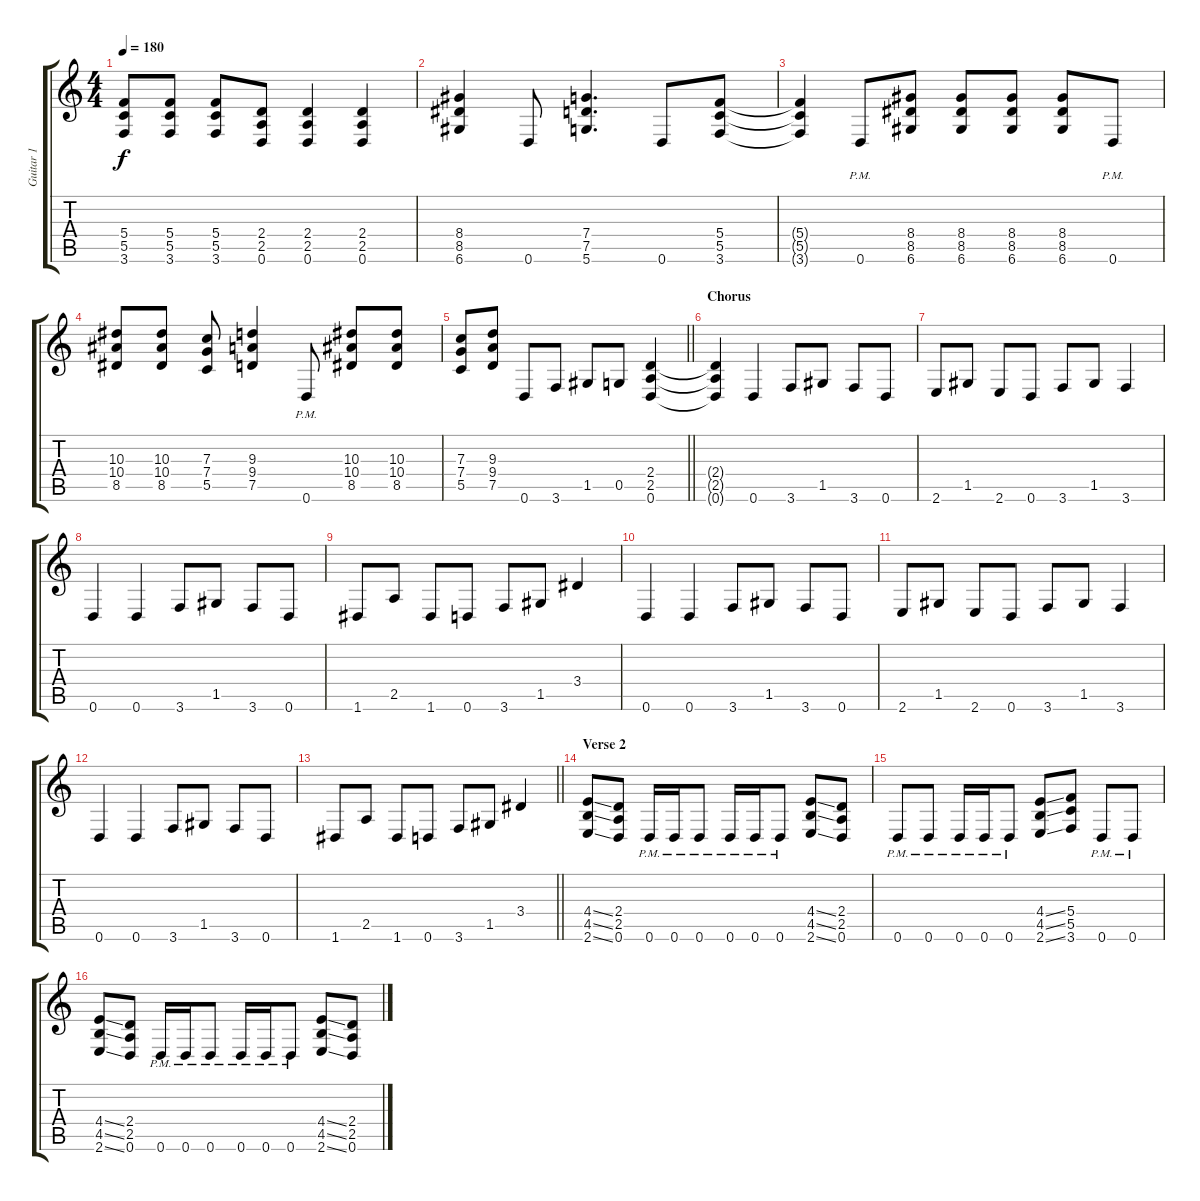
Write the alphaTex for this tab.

\track ("Guitar 1" "Guitar 1") {instrument distortionguitar}
\staff {score tabs}
\tuning (D4 A3 F3 C3 G2 D2) {hide}
\ts (4 4)
\tempo 180
\clef g2
\ks c
(5.4{t} 5.5{t} 3.6{t}).8{dy f} (5.4 5.5 3.6).8 (5.4 5.5 3.6).8 (2.4 2.5 0.6).8 (2.4 2.5 0.6).4 (2.4 2.5 0.6).4 |
(8.4 8.5 6.6).4 0.6.8 (7.4 7.5 5.6).4{d} 0.6.8 (5.4 5.5 3.6).8 |
(5.4{t} 5.5{t} 3.6{t}).4 0.6{pm}.8 (8.4 8.5 6.6).8 (8.4 8.5 6.6).8 (8.4 8.5 6.6).8 (8.4 8.5 6.6).8 0.6{pm}.8 |
(10.3 10.4 8.5).8 (10.3 10.4 8.5).8 (7.3 7.4 5.5).8 (9.3 9.4 7.5).4 0.6{pm}.8 (10.3 10.4 8.5).8 (10.3 10.4 8.5).8 |
\barLineRight lightlight
(7.3 7.4 5.5).8 (9.3 9.4 7.5).8 0.6.8 3.6.8 1.5.8 0.5.8 (2.4 2.5 0.6).4 |
\section ("" "Chorus")
(2.4{t} 2.5{t} 0.6{t}).4 0.6.4 3.6.8 1.5.8 3.6.8 0.6.8 |
2.6.8 1.5.8 2.6.8 0.6.8 3.6.8 1.5.8 3.6.4 |
0.6.4 0.6.4 3.6.8 1.5.8 3.6.8 0.6.8 |
1.6.8 2.5.8 1.6.8 0.6.8 3.6.8 1.5.8 3.4.4 |
0.6.4 0.6.4 3.6.8 1.5.8 3.6.8 0.6.8 |
2.6.8 1.5.8 2.6.8 0.6.8 3.6.8 1.5.8 3.6.4 |
0.6.4 0.6.4 3.6.8 1.5.8 3.6.8 0.6.8 |
\barLineRight lightlight
1.6.8 2.5.8 1.6.8 0.6.8 3.6.8 1.5.8 3.4.4 |
\section ("" "Verse 2")
(4.4{ss} 4.5{ss} 2.6{ss}).8 (2.4 2.5 0.6).8 0.6{pm}.16 0.6{pm}.16 0.6{pm}.8 0.6{pm}.16 0.6{pm}.16 0.6{pm}.8 (4.4{ss} 4.5{ss} 2.6{ss}).8 (2.4 2.5 0.6).8 |
0.6{pm}.8 0.6{pm}.8 0.6{pm}.16 0.6{pm}.16 0.6{pm}.8 (4.4{ss} 4.5{ss} 2.6{ss}).8 (5.4 5.5 3.6).8 0.6{pm}.8 0.6{pm}.8 |
(4.4{ss} 4.5{ss} 2.6{ss}).8 (2.4 2.5 0.6).8 0.6{pm}.16 0.6{pm}.16 0.6{pm}.8 0.6{pm}.16 0.6{pm}.16 0.6{pm}.8 (4.4{ss} 4.5{ss} 2.6{ss}).8 (2.4 2.5 0.6).8
